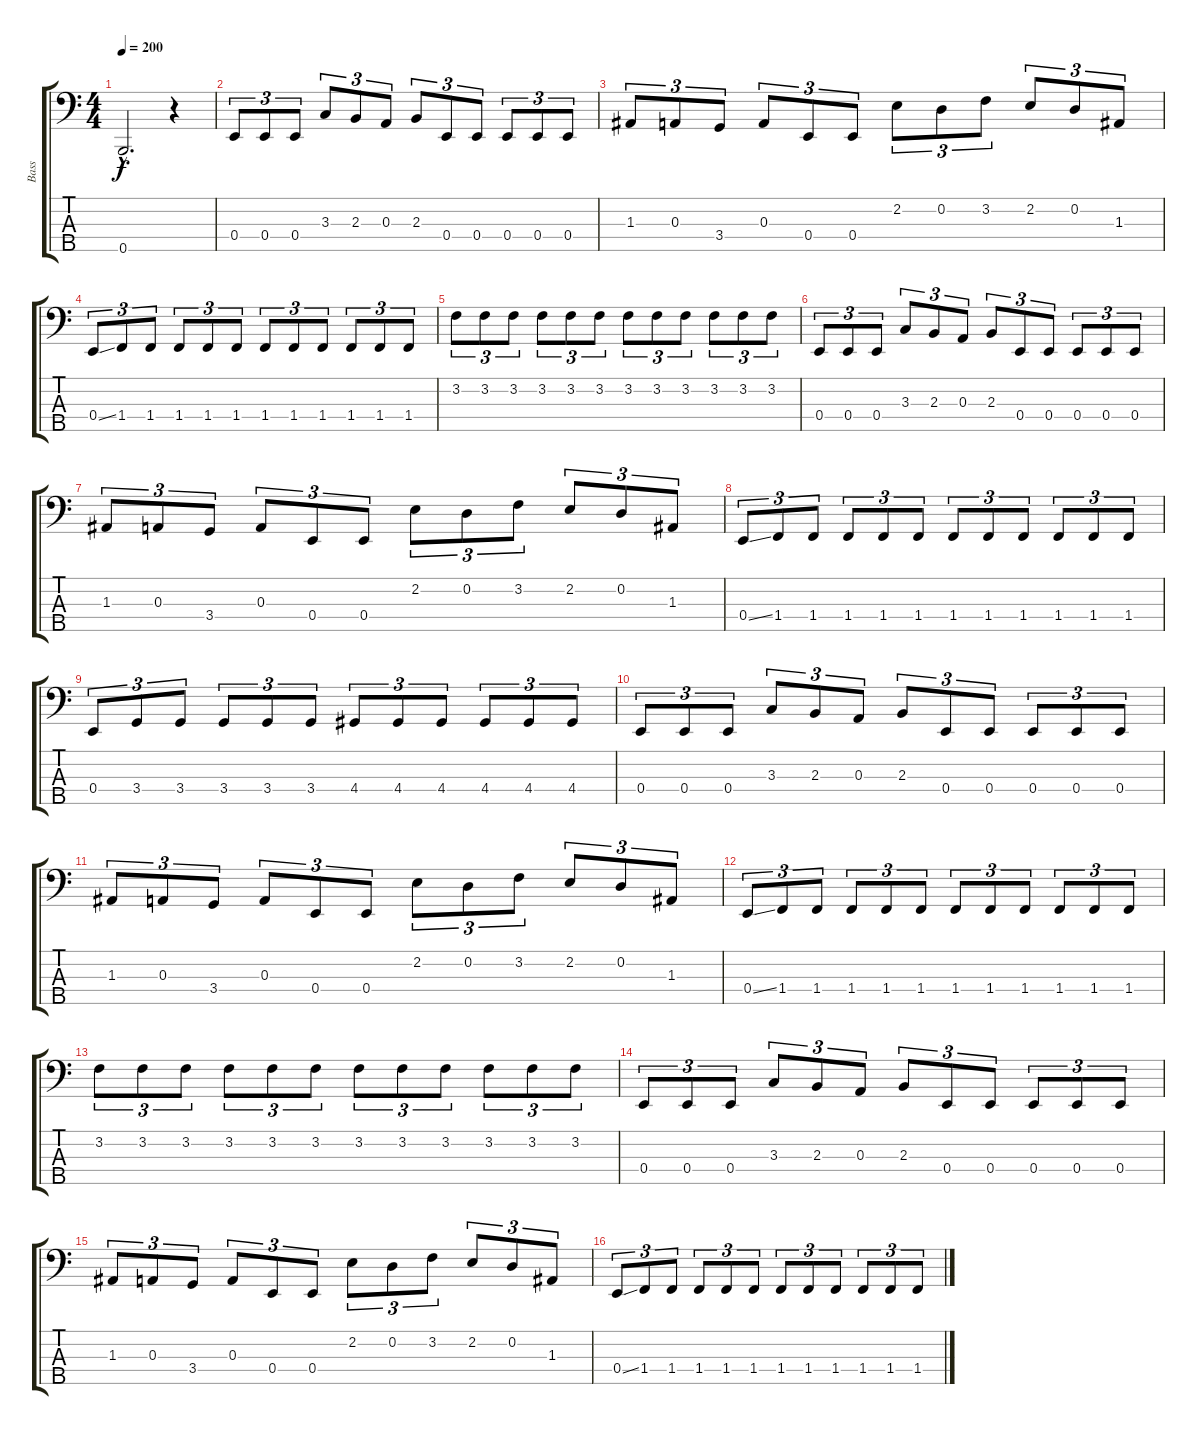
\track ("Bass" "Bass") {instrument electricbasspick}
\staff {score tabs}
\tuning (G2 D2 A1 E1 B0) {hide}
\ts (4 4)
\tempo 200
\clef f4
\ks c
0.5{hac t}.2{d dy f} r.4 |
0.4.8{tu (3 2)} 0.4.8{tu (3 2)} 0.4.8{tu (3 2)} 3.3.8{tu (3 2)} 2.3.8{tu (3 2)} 0.3.8{tu (3 2)} 2.3.8{tu (3 2)} 0.4.8{tu (3 2)} 0.4.8{tu (3 2)} 0.4.8{tu (3 2)} 0.4.8{tu (3 2)} 0.4.8{tu (3 2)} |
1.3.8{tu (3 2)} 0.3.8{tu (3 2)} 3.4.8{tu (3 2)} 0.3.8{tu (3 2)} 0.4.8{tu (3 2)} 0.4.8{tu (3 2)} 2.2.8{tu (3 2)} 0.2.8{tu (3 2)} 3.2.8{tu (3 2)} 2.2.8{tu (3 2)} 0.2.8{tu (3 2)} 1.3.8{tu (3 2)} |
0.4{ss}.8{tu (3 2)} 1.4.8{tu (3 2)} 1.4.8{tu (3 2)} 1.4.8{tu (3 2)} 1.4.8{tu (3 2)} 1.4.8{tu (3 2)} 1.4.8{tu (3 2)} 1.4.8{tu (3 2)} 1.4.8{tu (3 2)} 1.4.8{tu (3 2)} 1.4.8{tu (3 2)} 1.4.8{tu (3 2)} |
3.2.8{tu (3 2)} 3.2.8{tu (3 2)} 3.2.8{tu (3 2)} 3.2.8{tu (3 2)} 3.2.8{tu (3 2)} 3.2.8{tu (3 2)} 3.2.8{tu (3 2)} 3.2.8{tu (3 2)} 3.2.8{tu (3 2)} 3.2.8{tu (3 2)} 3.2.8{tu (3 2)} 3.2.8{tu (3 2)} |
0.4.8{tu (3 2)} 0.4.8{tu (3 2)} 0.4.8{tu (3 2)} 3.3.8{tu (3 2)} 2.3.8{tu (3 2)} 0.3.8{tu (3 2)} 2.3.8{tu (3 2)} 0.4.8{tu (3 2)} 0.4.8{tu (3 2)} 0.4.8{tu (3 2)} 0.4.8{tu (3 2)} 0.4.8{tu (3 2)} |
1.3.8{tu (3 2)} 0.3.8{tu (3 2)} 3.4.8{tu (3 2)} 0.3.8{tu (3 2)} 0.4.8{tu (3 2)} 0.4.8{tu (3 2)} 2.2.8{tu (3 2)} 0.2.8{tu (3 2)} 3.2.8{tu (3 2)} 2.2.8{tu (3 2)} 0.2.8{tu (3 2)} 1.3.8{tu (3 2)} |
0.4{ss}.8{tu (3 2)} 1.4.8{tu (3 2)} 1.4.8{tu (3 2)} 1.4.8{tu (3 2)} 1.4.8{tu (3 2)} 1.4.8{tu (3 2)} 1.4.8{tu (3 2)} 1.4.8{tu (3 2)} 1.4.8{tu (3 2)} 1.4.8{tu (3 2)} 1.4.8{tu (3 2)} 1.4.8{tu (3 2)} |
0.4.8{tu (3 2)} 3.4.8{tu (3 2)} 3.4.8{tu (3 2)} 3.4.8{tu (3 2)} 3.4.8{tu (3 2)} 3.4.8{tu (3 2)} 4.4.8{tu (3 2)} 4.4.8{tu (3 2)} 4.4.8{tu (3 2)} 4.4.8{tu (3 2)} 4.4.8{tu (3 2)} 4.4.8{tu (3 2)} |
0.4.8{tu (3 2)} 0.4.8{tu (3 2)} 0.4.8{tu (3 2)} 3.3.8{tu (3 2)} 2.3.8{tu (3 2)} 0.3.8{tu (3 2)} 2.3.8{tu (3 2)} 0.4.8{tu (3 2)} 0.4.8{tu (3 2)} 0.4.8{tu (3 2)} 0.4.8{tu (3 2)} 0.4.8{tu (3 2)} |
1.3.8{tu (3 2)} 0.3.8{tu (3 2)} 3.4.8{tu (3 2)} 0.3.8{tu (3 2)} 0.4.8{tu (3 2)} 0.4.8{tu (3 2)} 2.2.8{tu (3 2)} 0.2.8{tu (3 2)} 3.2.8{tu (3 2)} 2.2.8{tu (3 2)} 0.2.8{tu (3 2)} 1.3.8{tu (3 2)} |
0.4{ss}.8{tu (3 2)} 1.4.8{tu (3 2)} 1.4.8{tu (3 2)} 1.4.8{tu (3 2)} 1.4.8{tu (3 2)} 1.4.8{tu (3 2)} 1.4.8{tu (3 2)} 1.4.8{tu (3 2)} 1.4.8{tu (3 2)} 1.4.8{tu (3 2)} 1.4.8{tu (3 2)} 1.4.8{tu (3 2)} |
3.2.8{tu (3 2)} 3.2.8{tu (3 2)} 3.2.8{tu (3 2)} 3.2.8{tu (3 2)} 3.2.8{tu (3 2)} 3.2.8{tu (3 2)} 3.2.8{tu (3 2)} 3.2.8{tu (3 2)} 3.2.8{tu (3 2)} 3.2.8{tu (3 2)} 3.2.8{tu (3 2)} 3.2.8{tu (3 2)} |
0.4.8{tu (3 2)} 0.4.8{tu (3 2)} 0.4.8{tu (3 2)} 3.3.8{tu (3 2)} 2.3.8{tu (3 2)} 0.3.8{tu (3 2)} 2.3.8{tu (3 2)} 0.4.8{tu (3 2)} 0.4.8{tu (3 2)} 0.4.8{tu (3 2)} 0.4.8{tu (3 2)} 0.4.8{tu (3 2)} |
1.3.8{tu (3 2)} 0.3.8{tu (3 2)} 3.4.8{tu (3 2)} 0.3.8{tu (3 2)} 0.4.8{tu (3 2)} 0.4.8{tu (3 2)} 2.2.8{tu (3 2)} 0.2.8{tu (3 2)} 3.2.8{tu (3 2)} 2.2.8{tu (3 2)} 0.2.8{tu (3 2)} 1.3.8{tu (3 2)} |
0.4{ss}.8{tu (3 2)} 1.4.8{tu (3 2)} 1.4.8{tu (3 2)} 1.4.8{tu (3 2)} 1.4.8{tu (3 2)} 1.4.8{tu (3 2)} 1.4.8{tu (3 2)} 1.4.8{tu (3 2)} 1.4.8{tu (3 2)} 1.4.8{tu (3 2)} 1.4.8{tu (3 2)} 1.4.8{tu (3 2)}
